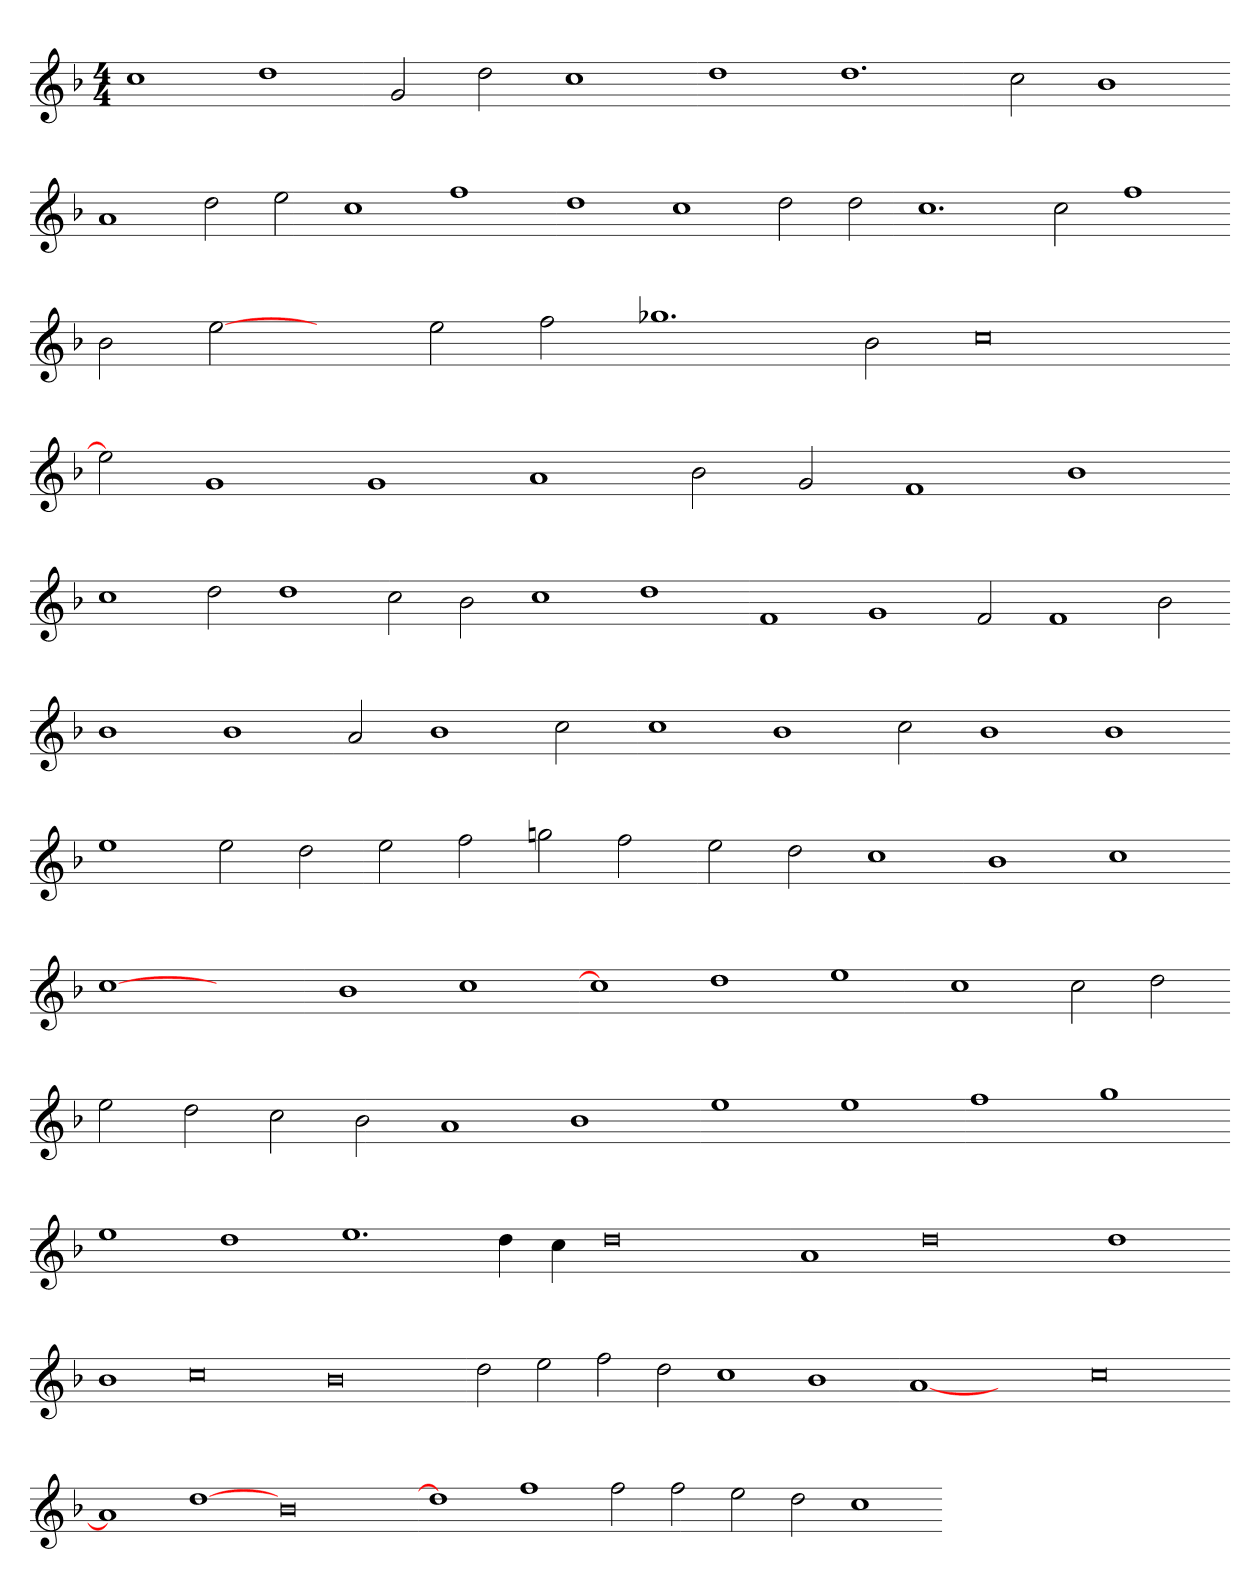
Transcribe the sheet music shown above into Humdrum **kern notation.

**kern
*part1
*staff1
*clefG2
*k[b-]
*M4/4
=
1cc
1dd
2g
2dd
1cc
=-
1dd
1.dd
2cc
1b-
=-
1a
2dd
2ee
1cc
1ff
=-
1dd
1cc
2dd
2dd
1.cc
2cc
1ff
=-
2b-
[2ee
2ryy
2ee
2ff
1.gg-X
2b-
0cc
=-
2ee]
1g
1g
1a
2b-
2g
1f
1b-
=-
1cc
2dd
1dd
2cc
2b-
1cc
1dd
=-
1f
1g
2f
1f
2b-
=-
1b-
1b-
2a
1b-
2cc
=-
1cc
1b-
2cc
1b-
1b-
=-
1ee
2ee
2dd
2ee
2ff
2ggn
2ff
=-
2ee
2dd
1cc
1b-
1cc
=-
[1cc
1ryy
1b-
1cc
=-
1cc]
1dd
1ee
1cc
2cc
2dd
=-
2ee
2dd
2cc
2b-
1a
1b-
=-
1ee
1ee
1ff
1gg
=-
1ee
1dd
1.ee
4dd
4cc
0dd
=-
1a
0dd
1dd
=-
1b-
0cc
0b-
=-
2dd
2ee
2ff
2dd
1cc
1b-
=-
[1a
1ryy
0cc
=-
1a]
[1dd
0b-
=-
1dd]
1ff
2ff
2ff
2ee
2dd
1cc
=-
*-
